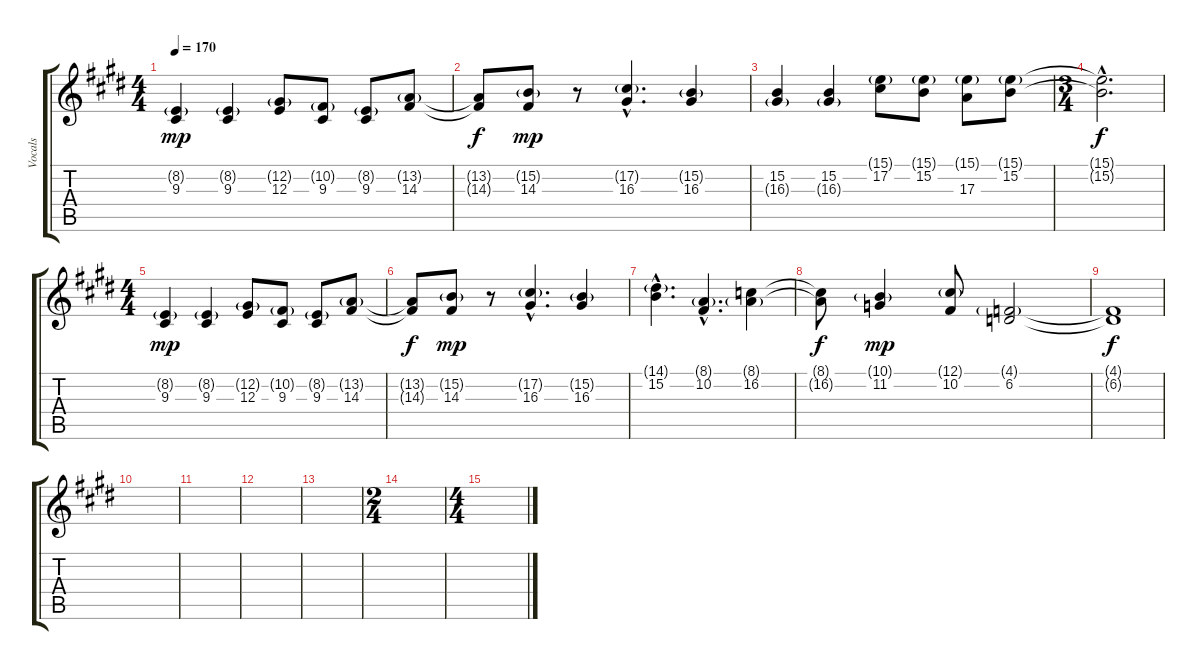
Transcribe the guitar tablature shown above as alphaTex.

\track ("Vocals" "Vocals") {instrument englishhorn}
\staff {score tabs}
\tuning (Db4 Ab3 E3 B2 Gb2 Db2) {hide}
\ts (4 4)
\tempo 170
\clef g2
\ks c#minor
(8.2{g} 9.3).4{dy mp} (8.2{g} 9.3).4 (12.2{g} 12.3).8 (10.2{g} 9.3).8 (8.2{g} 9.3).8 (13.2{g} 14.3).8 |
(13.2{t} 14.3{t}).8{dy f} (15.2{g} 14.3).8{dy mp} r.8 (17.2{g hac} 16.3{hac}).4{d} (15.2{g} 16.3).4 |
(15.2 16.3{g}).4 (15.2 16.3{g}).4 (15.1{g} 17.2).8 (15.1{g} 15.2).8 (15.1{g} 17.3).8 (15.1{g} 15.2).8 |
\ts (3 4)
(15.1{hac t} 15.2{hac t}).2{d dy f} |
\ts (4 4)
(8.2{g} 9.3).4{dy mp} (8.2{g} 9.3).4 (12.2{g} 12.3).8 (10.2{g} 9.3).8 (8.2{g} 9.3).8 (13.2{g} 14.3).8 |
(13.2{t} 14.3{t}).8{dy f} (15.2{g} 14.3).8{dy mp} r.8 (17.2{g hac} 16.3{hac}).4{d} (15.2{g} 16.3).4 |
(14.1{g hac} 15.2{hac}).4{d} (8.1{g hac} 10.2{hac}).4{d} (8.1{g} 16.2).4 |
(8.1{t} 16.2{t}).8{dy f} (10.1{g} 11.2).4{dy mp} (12.1{g} 10.2).8 (4.1{g} 6.2).2 |
(4.1{t} 6.2{t}).1{dy f} |
|
|
|
|
\ts (2 4)
|
\ts (4 4)
